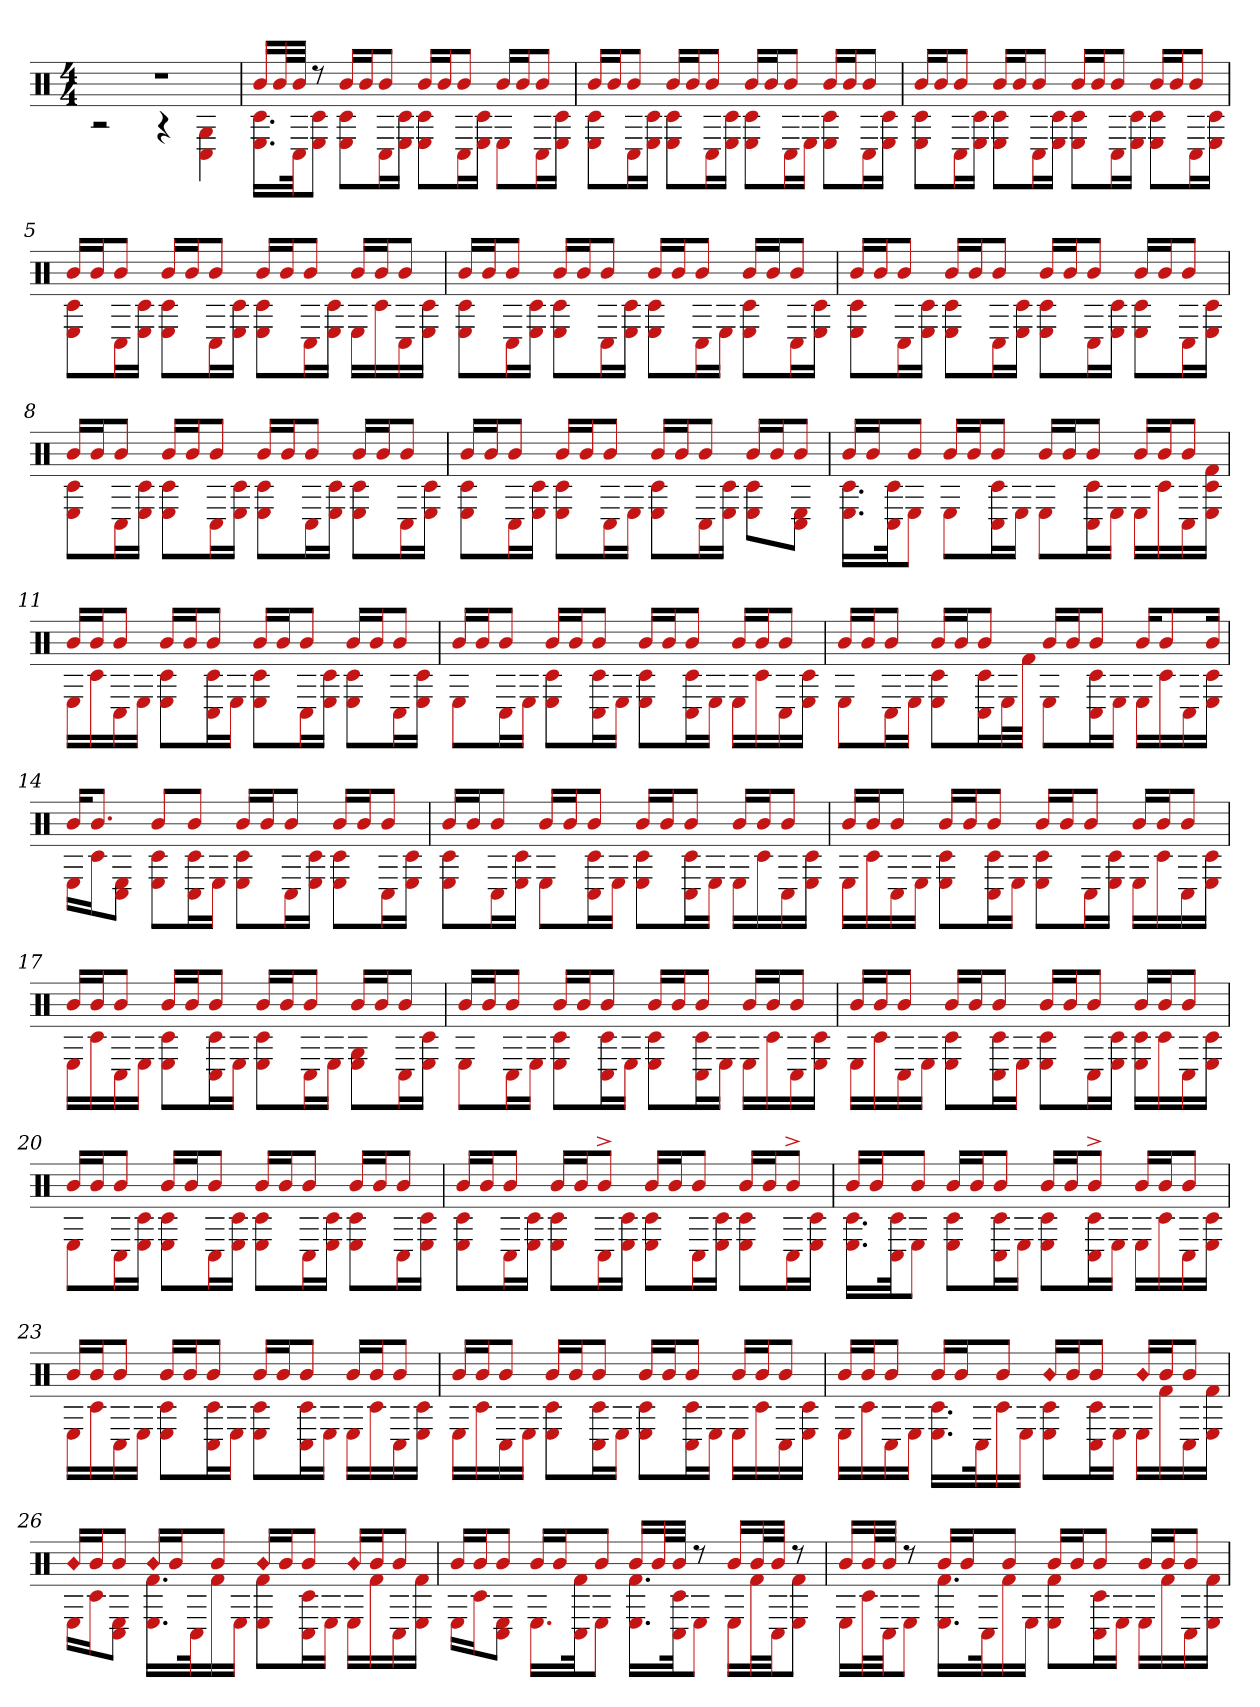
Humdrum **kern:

**kern
*part1
*staff1
*clefX
*k[]
*M4/4
=1
*^
1r	2r
.	4r
.	4G 4C#
=2	=2
16bLL	16.E 16.c#LL
32bL	.
32bJJJ	32C#Jk
8r	8E 8c#J
16bLL	8E 8c#L
16bJ	.
8bJ	16C#L
.	16c# 16EJJ
16bLL	8E 8c#L
16bJ	.
8bJ	16C#L
.	16E 16c#JJ
16bLL	8EL
16bJ	.
8bJ	16C#L
.	16E 16c#JJ
=3	=3
16bLL	8E 8c#L
16bJ	.
8bJ	16C#L
.	16c# 16EJJ
16bLL	8c# 8EL
16bJ	.
8bJ	16C#L
.	16E 16c#JJ
16bLL	8E 8c#L
16bJ	.
8bJ	16C#L
.	16EJJ
16bLL	8E 8c#L
16bJ	.
8bJ	16C#L
.	16E 16c#JJ
=4	=4
16bLL	8c# 8EL
16bJ	.
8bJ	16C#L
.	16E 16c#JJ
16bLL	8E 8c#L
16bJ	.
8bJ	16C#L
.	16E 16c#JJ
16bLL	8E 8c#L
16bJ	.
8bJ	16C#L
.	16E 16c#JJ
16bLL	8c# 8EL
16bJ	.
8bJ	16C#L
.	16c# 16EJJ
=5	=5
16bLL	8c# 8EL
16bJ	.
8bJ	16C#L
.	16E 16c#JJ
16bLL	8c# 8EL
16bJ	.
8bJ	16C#L
.	16c# 16EJJ
16bLL	8c# 8EL
16bJ	.
8bJ	16C#L
.	16E 16c#JJ
16bLL	16ELL
16bJ	16c#
8bJ	16C#
.	16c# 16EJJ
=6	=6
16bLL	8E 8c#L
16bJ	.
8bJ	16C#L
.	16c# 16EJJ
16bLL	8c# 8EL
16bJ	.
8bJ	16C#L
.	16c# 16EJJ
16bLL	8c# 8EL
16bJ	.
8bJ	16C#L
.	16EJJ
16bLL	8E 8c#L
16bJ	.
8bJ	16C#L
.	16c# 16EJJ
=7	=7
16bLL	8c# 8EL
16bJ	.
8bJ	16C#L
.	16E 16c#JJ
16bLL	8c# 8EL
16bJ	.
8bJ	16C#L
.	16c# 16EJJ
16bLL	8c# 8EL
16bJ	.
8bJ	16C#L
.	16c# 16EJJ
16bLL	8c# 8EL
16bJ	.
8bJ	16C#L
.	16c# 16EJJ
=8	=8
16bLL	8c# 8EL
16bJ	.
8bJ	16C#L
.	16E 16c#JJ
16bLL	8c# 8EL
16bJ	.
8bJ	16C#L
.	16E 16c#JJ
16bLL	8E 8c#L
16bJ	.
8bJ	16C#L
.	16c# 16EJJ
16bLL	8c# 8EL
16bJ	.
8bJ	16C#L
.	16c# 16EJJ
=9	=9
16bLL	8c# 8EL
16bJ	.
8bJ	16C#L
.	16c# 16EJJ
16bLL	8c# 8EL
16bJ	.
8bJ	16C#L
.	16EJJ
16bLL	8c# 8EL
16bJ	.
8bJ	16C#L
.	16E 16c#JJ
16bLL	8E 8c#L
16bJ	.
8bJ	8C# 8EJ
=10	=10
16bLL	16.c# 16.ELL
16bJ	.
.	32C# 32c#Jk
8bJ	8EJ
16bLL	8EL
16bJ	.
8bJ	16C# 16c#L
.	16EJJ
16bLL	8EL
16bJ	.
8bJ	16c# 16C#L
.	16EJJ
16bLL	16ELL
16bJ	16c#
8bJ	16C#
.	16f# 16E 16c#JJ
=11	=11
16bLL	16ELL
16bJ	16c#
8bJ	16C#
.	16EJJ
16bLL	8E 8c#L
16bJ	.
8bJ	16c# 16C#L
.	16EJJ
16bLL	8c# 8EL
16bJ	.
8bJ	16C#L
.	16c# 16EJJ
16bLL	8c# 8EL
16bJ	.
8bJ	16C#L
.	16E 16c#JJ
=12	=12
16bLL	8EL
16bJ	.
8bJ	16C#L
.	16EJJ
16bLL	8c# 8EL
16bJ	.
8bJ	16C# 16c#L
.	16EJJ
16bLL	8E 8c#L
16bJ	.
8bJ	16C# 16c#L
.	16EJJ
16bLL	16ELL
16bJ	16c#
8bJ	16C#
.	16E 16c#JJ
=13	=13
16bLL	8EL
16bJ	.
8bJ	16C#L
.	16EJJ
16bLL	8c# 8EL
16bJ	.
8bJ	16c# 16C#L
.	32EL
.	32f#JJJ
16bLL	8EL
16bJ	.
8bJ	16C# 16c#L
.	16EJJ
16bKL	16ELL
8b	16c#
.	16C#
16bJk	16E 16c#JJ
=14	=14
16bKL	16ELL
8.bJ	16c#J
.	8C# 8EJ
8bL	8c# 8EL
8bJ	16C# 16c#L
.	16EJJ
16bLL	8c# 8EL
16bJ	.
8bJ	16C#L
.	16c# 16EJJ
16bLL	8c# 8EL
16bJ	.
8bJ	16C#L
.	16E 16c#JJ
=15	=15
16bLL	8E 8c#L
16bJ	.
8bJ	16C#L
.	16E 16c#JJ
16bLL	8EL
16bJ	.
8bJ	16C# 16c#L
.	16EJJ
16bLL	8c# 8EL
16bJ	.
8bJ	16c# 16C#L
.	16EJJ
16bLL	16ELL
16bJ	16c#
8bJ	16C#
.	16c# 16EJJ
=16	=16
16bLL	16ELL
16bJ	16c#
8bJ	16C#
.	16EJJ
16bLL	8c# 8EL
16bJ	.
8bJ	16c# 16C#L
.	16EJJ
16bLL	8c# 8EL
16bJ	.
8bJ	16C#L
.	16E 16c#JJ
16bLL	16ELL
16bJ	16c#
8bJ	16C#
.	16E 16c#JJ
=17	=17
16bLL	16ELL
16bJ	16c#
8bJ	16C#
.	16EJJ
16bLL	8c# 8EL
16bJ	.
8bJ	16c# 16C#L
.	16EJJ
16bLL	8c# 8EL
16bJ	.
8bJ	16C#L
.	16EJJ
16bLL	8G 8EL
16bJ	.
8bJ	16C#L
.	16E 16c#JJ
=18	=18
16bLL	8EL
16bJ	.
8bJ	16C#L
.	16EJJ
16bLL	8c# 8EL
16bJ	.
8bJ	16c# 16C#L
.	16EJJ
16bLL	8c# 8EL
16bJ	.
8bJ	16C# 16c#L
.	16EJJ
16bLL	16ELL
16bJ	16c#
8bJ	16C#
.	16E 16c#JJ
=19	=19
16bLL	16ELL
16bJ	16c#
8bJ	16C#
.	16EJJ
16bLL	8c# 8EL
16bJ	.
8bJ	16c# 16C#L
.	16EJJ
16bLL	8c# 8EL
16bJ	.
8bJ	16C#L
.	16c# 16EJJ
16bLL	16c# 16ELL
16bJ	16c#
8bJ	16C#
.	16E 16c#JJ
=20	=20
16bLL	8EL
16bJ	.
8bJ	16C#L
.	16c# 16EJJ
16bLL	8c# 8EL
16bJ	.
8bJ	16C#L
.	16c# 16EJJ
16bLL	8E 8c#L
16bJ	.
8bJ	16C#L
.	16E 16c#JJ
16bLL	8E 8c#L
16bJ	.
8bJ	16C#L
.	16E 16c#JJ
=21	=21
16bLL	8E 8c#L
16bJ	.
8bJ	16C#L
.	16c# 16EJJ
16bLL	8c# 8EL
16bJ	.
8b^J	16C#L
.	16E 16c#JJ
16bLL	8c# 8EL
16bJ	.
8bJ	16C#L
.	16c# 16EJJ
16bLL	8c# 8EL
16bJ	.
8b^J	16C#L
.	16c# 16EJJ
=22	=22
16bLL	16.c# 16.ELL
16bJ	.
.	32c# 32C#Jk
8bJ	8EJ
16bLL	8c# 8EL
16bJ	.
8bJ	16C# 16c#L
.	16EJJ
16bLL	8c# 8EL
16bJ	.
8b^J	16C# 16c#L
.	16EJJ
16bLL	16ELL
16bJ	16c#
8bJ	16C#
.	16E 16c#JJ
=23	=23
16bLL	16ELL
16bJ	16c#
8bJ	16C#
.	16EJJ
16bLL	8c# 8EL
16bJ	.
8bJ	16c# 16C#L
.	16EJJ
16bLL	8c# 8EL
16bJ	.
8bJ	16C# 16c#L
.	16EJJ
16bLL	16ELL
16bJ	16c#
8bJ	16C#
.	16E 16c#JJ
=24	=24
16bLL	16ELL
16bJ	16c#
8bJ	16C#
.	16EJJ
16bLL	8c# 8EL
16bJ	.
8bJ	16C# 16c#L
.	16EJJ
16bLL	8c# 8EL
16bJ	.
8bJ	16C# 16c#L
.	16EJJ
16bLL	16ELL
16bJ	16c#
8bJ	16C#
.	16E 16c#JJ
=25	=25
16bLL	16ELL
16bJ	16c#
8bJ	16C#
.	16EJJ
16bLL	16.c# 16.ELL
16bJ	.
.	32C#k
8bJ	16c#
.	16EJJ
!LO:N:head=diamond	!
16bLL	8c# 8EL
16bJ	.
8bJ	16C# 16c#L
.	16EJJ
!LO:N:head=diamond	!
16bLL	16ELL
16bJ	16f#
8bJ	16C#
.	16E 16f#JJ
=26	=26
!LO:N:head=diamond	!
16bLL	16ELL
16bJ	16c#J
8bJ	8C# 8EJ
!LO:N:head=diamond	!
16bLL	16.E 16.f#LL
16bJ	.
.	32C#k
8bJ	16f#
.	16EJJ
!LO:N:head=diamond	!
16bLL	8f# 8EL
16bJ	.
8bJ	16C# 16c#L
.	16EJJ
!LO:N:head=diamond	!
16bLL	16ELL
16bJ	16f#
8bJ	16C#
.	16E 16f#JJ
=27	=27
16bLL	16ELL
16bJ	16c#J
8bJ	8C# 8EJ
16bLL	16.ELL
16bJ	.
.	32f# 32C#Jk
8bJ	8EJ
16bLL	16.f# 16.ELL
32bL	.
32bJJJ	32c# 32C#Jk
8r	8EJ
16bLL	16ELL
32bL	32f#L
32bJJJ	32C#JJ
8r	8E 8f#J
=28	=28
16bLL	16ELL
32bL	32c#L
32bJJJ	32C#JJ
8r	8EJ
16bLL	16.E 16.f#LL
16bJ	.
.	32C#k
8bJ	16f#
.	16EJJ
16bLL	8f# 8EL
16bJ	.
8bJ	16c# 16C#L
.	16EJJ
16bLL	16ELL
16bJ	16f#
8bJ	16C#
.	16E 16f#JJ
*v	*v
=
*-
